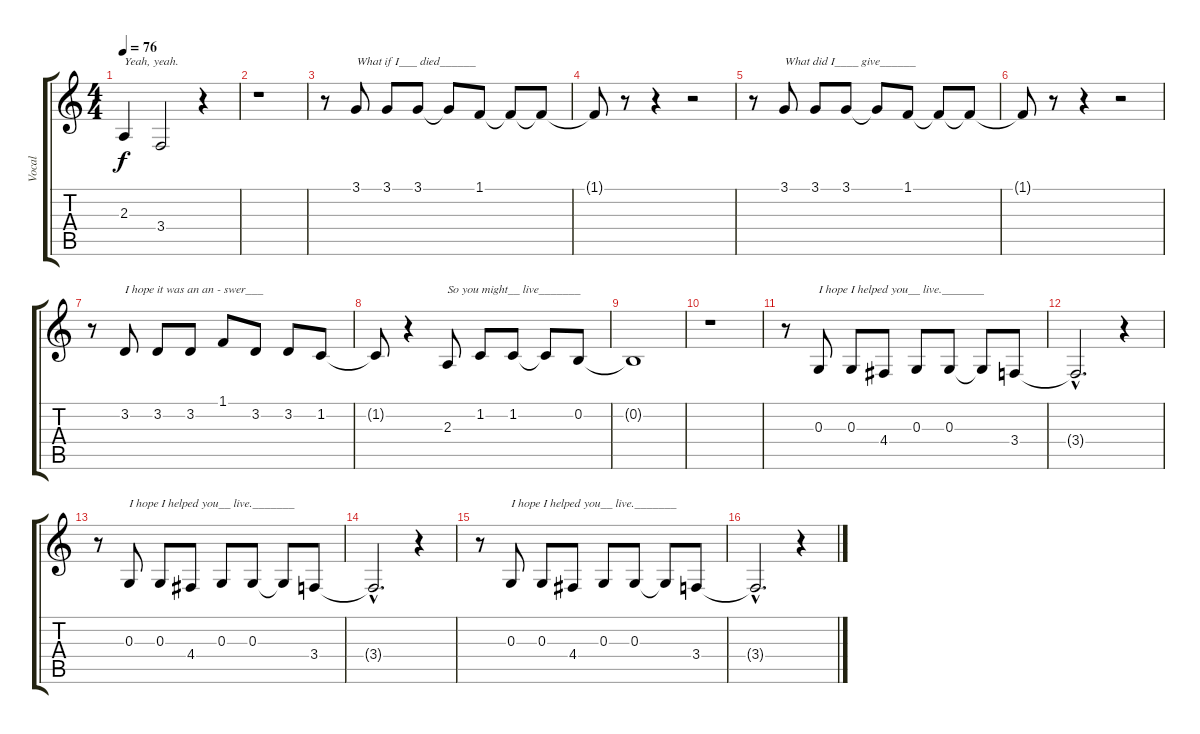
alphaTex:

\track ("Vocal" "Vocal") {instrument trumpet}
\staff {score tabs}
\tuning (E4 B3 G3 D3 A2 E2) {hide}
\ts (4 4)
\tempo 76
\clef g2
\ks c
2.3.4{txt "Yeah, yeah." dy f} 3.4.2 r.4 |
r.1 |
r.8 3.1.8{txt "What if I___ died______"} 3.1.8 3.1.8 3.1{t}.8 1.1.8 1.1{t}.8 1.1{t}.8 |
1.1{t}.8 r.8 r.4 r.2 |
r.8 3.1.8{txt "What did I____ give______"} 3.1.8 3.1.8 3.1{t}.8 1.1.8 1.1{t}.8 1.1{t}.8 |
1.1{t}.8 r.8 r.4 r.2 |
r.8 3.2.8{txt "I hope it was an an - swer___"} 3.2.8 3.2.8 1.1.8 3.2.8 3.2.8 1.2.8 |
1.2{t}.8 r.4 2.3.8{txt "So you might__ live_______"} 1.2.8 1.2.8 1.2{t}.8 0.2.8 |
0.2{t}.1 |
r.1 |
r.8 0.3.8{txt "I hope I helped you__ live._______"} 0.3.8 4.4.8 0.3.8 0.3.8 0.3{t}.8 3.4.8 |
3.4{hac t}.2{d} r.4 |
r.8 0.3.8{txt "I hope I helped you__ live._______"} 0.3.8 4.4.8 0.3.8 0.3.8 0.3{t}.8 3.4.8 |
3.4{hac t}.2{d} r.4 |
r.8 0.3.8{txt "I hope I helped you__ live._______"} 0.3.8 4.4.8 0.3.8 0.3.8 0.3{t}.8 3.4.8 |
3.4{hac t}.2{d} r.4
